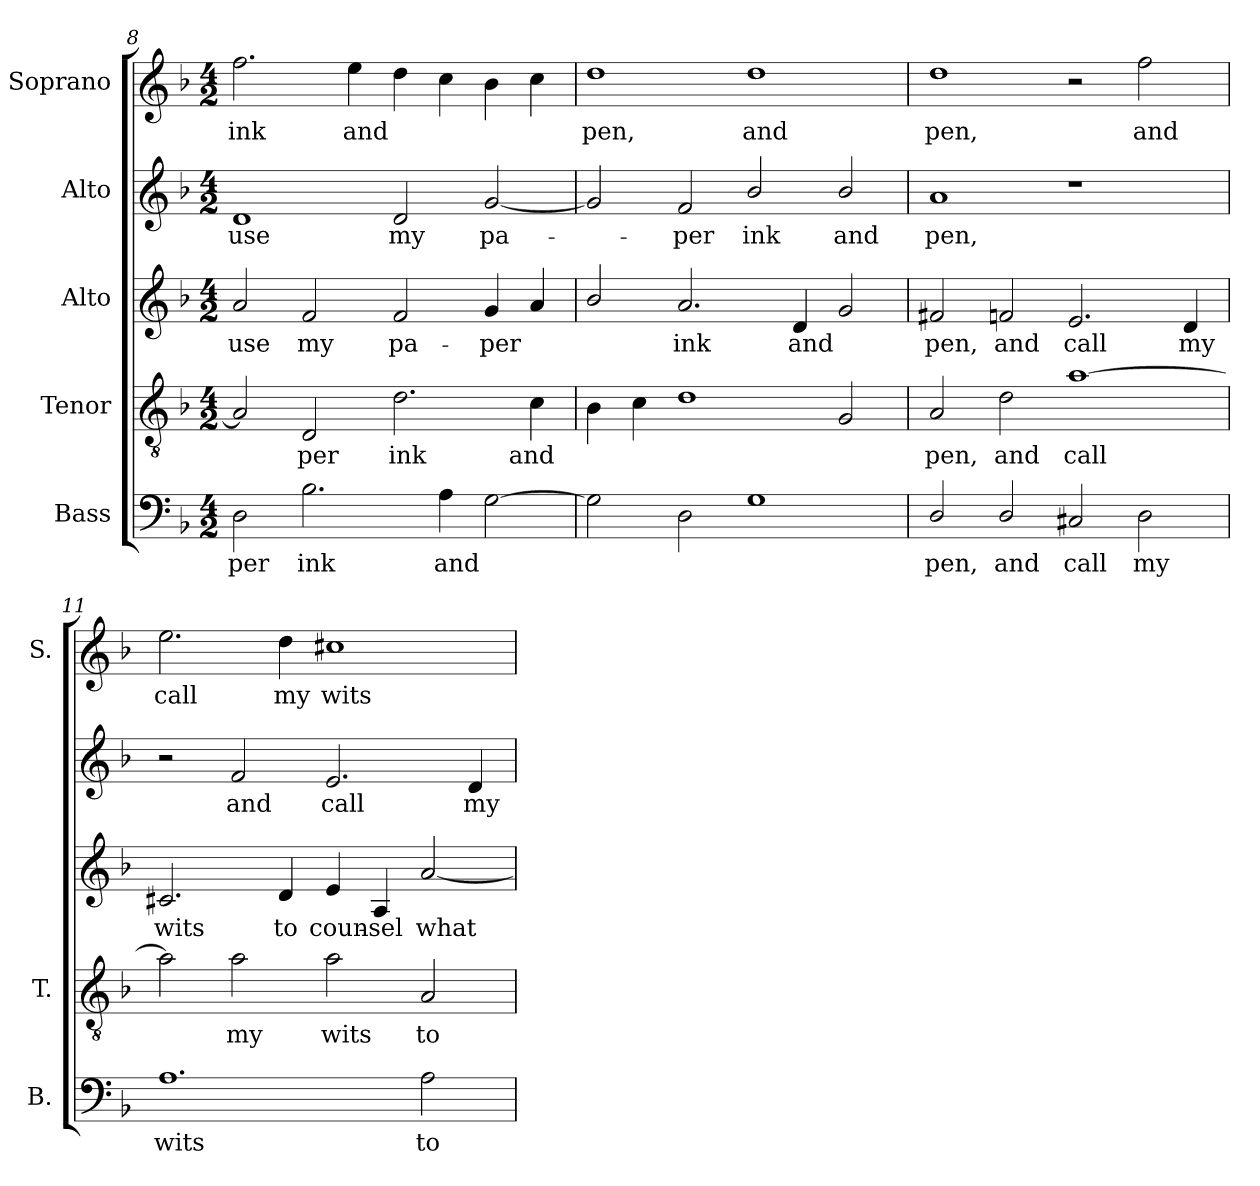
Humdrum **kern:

**kern	**text	**kern	**text	**kern	**text	**kern	**text	**kern	**text
*part5	*part5	*part4	*part4	*part3	*part3	*part2	*part2	*part1	*part1
*staff5	*staff5	*staff4	*staff4	*staff3	*staff3	*staff2	*staff2	*staff1	*staff1
*I"Bass	*	*I"Tenor	*	*I"Alto	*	*I"Alto	*	*I"Soprano	*
*I'B.	*	*I'T.	*	*	*	*	*	*I'S.	*
*clefF4	*	*clefGv2	*	*clefG2	*	*clefG2	*	*clefG2	*
*	*	*ITrd7c12	*	*	*	*	*	*	*
*k[b-]	*	*k[b-]	*	*k[b-]	*	*k[b-]	*	*k[b-]	*
*F:	*	*F:	*	*F:	*	*F:	*	*F:	*
*M4/2	*	*M4/2	*	*M4/2	*	*M4/2	*	*M4/2	*
=8	=8	=8	=8	=8	=8	=8	=8	=8	=8
!	!LO:LY:b:color=#000000	!	!	!	!	!	!	!	!
!	!	!	!	!	!LO:LY:b:color=#000000	!	!	!	!
!	!	!	!	!	!	!	!LO:LY:b:color=#000000	!	!
!	!	!	!	!	!	!	!	!	!LO:LY:b:color=#000000
2Di\	-per	2AAi/]	.	2ai/	use	1di	use	2.ffi\	ink
!	!LO:LY:b:color=#000000	!	!	!	!	!	!	!	!
!	!	!	!LO:LY:b:color=#000000	!	!	!	!	!	!
!	!	!	!	!	!LO:LY:b:color=#000000	!	!	!	!
2.B-i\	ink	2DDi/	-per	2fi/	my	.	.	.	.
!	!	!	!	!	!	!	!	!	!LO:LY:b:color=#000000
.	.	.	.	.	.	.	.	4eei\	and
!	!	!	!LO:LY:b:color=#000000	!	!	!	!	!	!
!	!	!	!	!	!LO:LY:b:color=#000000	!	!	!	!
!	!	!	!	!	!	!	!LO:LY:b:color=#000000	!	!
.	.	2.Di\	ink	2fi/	pa-	2di/	my	4ddi\	.
!	!LO:LY:b:color=#000000	!	!	!	!	!	!	!	!
4Ai\	and	.	.	.	.	.	.	4cci\	.
!	!	!	!	!	!LO:LY:b:color=#000000	!	!	!	!
!	!	!	!	!	!	!	!LO:LY:b:color=#000000	!	!
[2Gi\	.	.	.	4gi/	-per	[2gi/	pa-	4b-i\	.
!	!	!	!LO:LY:b:color=#000000	!	!	!	!	!	!
.	.	4Ci\	and	4ai/	.	.	.	4cci\	.
=9	=9	=9	=9	=9	=9	=9	=9	=9	=9
!	!	!	!	!	!	!	!	!	!LO:LY:b:color=#000000
2Gi\]	.	4BB-i\	.	2b-i/	.	2gi/]	.	1ddi	pen,
.	.	4Ci\	.	.	.	.	.	.	.
!	!	!	!	!	!LO:LY:b:color=#000000	!	!	!	!
!	!	!	!	!	!	!	!LO:LY:b:color=#000000	!	!
2Di\	.	1Di	.	2.ai/	ink	2fi/	-per	.	.
!	!	!	!	!	!	!	!LO:LY:b:color=#000000	!	!
!	!	!	!	!	!	!	!	!	!LO:LY:b:color=#000000
1Gi	.	.	.	.	.	2b-i/	ink	1ddi	and
!	!	!	!	!	!LO:LY:b:color=#000000	!	!	!	!
.	.	.	.	4di/	and	.	.	.	.
!	!	!	!	!	!	!	!LO:LY:b:color=#000000	!	!
.	.	2GGi/	.	2gi/	.	2b-i/	and	.	.
!!LO:LB:g=z
=10	=10	=10	=10	=10	=10	=10	=10	=10	=10
!	!LO:LY:b:color=#000000	!	!	!	!	!	!	!	!
!	!	!	!LO:LY:b:color=#000000	!	!	!	!	!	!
!	!	!	!	!	!LO:LY:b:color=#000000	!	!	!	!
!	!	!	!	!	!	!	!LO:LY:b:color=#000000	!	!
!	!	!	!	!	!	!	!	!	!LO:LY:b:color=#000000
2Di/	pen,	2AAi/	pen,	2f#Xi/	pen,	1ai	pen,	1ddi	pen,
!	!LO:LY:b:color=#000000	!	!	!	!	!	!	!	!
!	!	!	!LO:LY:b:color=#000000	!	!	!	!	!	!
!	!	!	!	!	!LO:LY:b:color=#000000	!	!	!	!
2Di/	and	2Di\	and	2fni/	and	.	.	.	.
!	!LO:LY:b:color=#000000	!	!	!	!	!	!	!	!
!	!	!	!LO:LY:b:color=#000000	!	!	!	!	!	!
!	!	!	!	!	!LO:LY:b:color=#000000	!	!	!	!
2C#Xi/	call	[1Ai	call	2.ei/	call	1r	.	2r	.
!	!LO:LY:b:color=#000000	!	!	!	!	!	!	!	!
!	!	!	!	!	!	!	!	!	!LO:LY:b:color=#000000
2Di\	my	.	.	.	.	.	.	2ffi\	and
!	!	!	!	!	!LO:LY:b:color=#000000	!	!	!	!
.	.	.	.	4di/	my	.	.	.	.
=11	=11	=11	=11	=11	=11	=11	=11	=11	=11
!	!LO:LY:b:color=#000000	!	!	!	!	!	!	!	!
!	!	!	!	!	!LO:LY:b:color=#000000	!	!	!	!
!	!	!	!	!	!	!	!	!	!LO:LY:b:color=#000000
1.Ai	wits	2Ai\]	.	2.c#Xi/	wits	2r	.	2.eei\	call
!	!	!	!LO:LY:b:color=#000000	!	!	!	!	!	!
!	!	!	!	!	!	!	!LO:LY:b:color=#000000	!	!
.	.	2Ai\	my	.	.	2fi/	and	.	.
!	!	!	!	!	!LO:LY:b:color=#000000	!	!	!	!
!	!	!	!	!	!	!	!	!	!LO:LY:b:color=#000000
.	.	.	.	4di/	to	.	.	4ddi\	my
!	!	!	!LO:LY:b:color=#000000	!	!	!	!	!	!
!	!	!	!	!	!LO:LY:b:color=#000000	!	!	!	!
!	!	!	!	!	!	!	!LO:LY:b:color=#000000	!	!
!	!	!	!	!	!	!	!	!	!LO:LY:b:color=#000000
.	.	2Ai\	wits	4ei/	coun-	2.ei/	call	1cc#Xi	wits
!	!	!	!	!	!LO:LY:b:color=#000000	!	!	!	!
.	.	.	.	4Ai/	-sel	.	.	.	.
!	!LO:LY:b:color=#000000	!	!	!	!	!	!	!	!
!	!	!	!LO:LY:b:color=#000000	!	!	!	!	!	!
!	!	!	!	!	!LO:LY:b:color=#000000	!	!	!	!
2Ai\	to	2AAi/	to	[2ai/	what	.	.	.	.
!	!	!	!	!	!	!	!LO:LY:b:color=#000000	!	!
.	.	.	.	.	.	4di/	my	.	.
=	=	=	=	=	=	=	=	=	=
*-	*-	*-	*-	*-	*-	*-	*-	*-	*-
